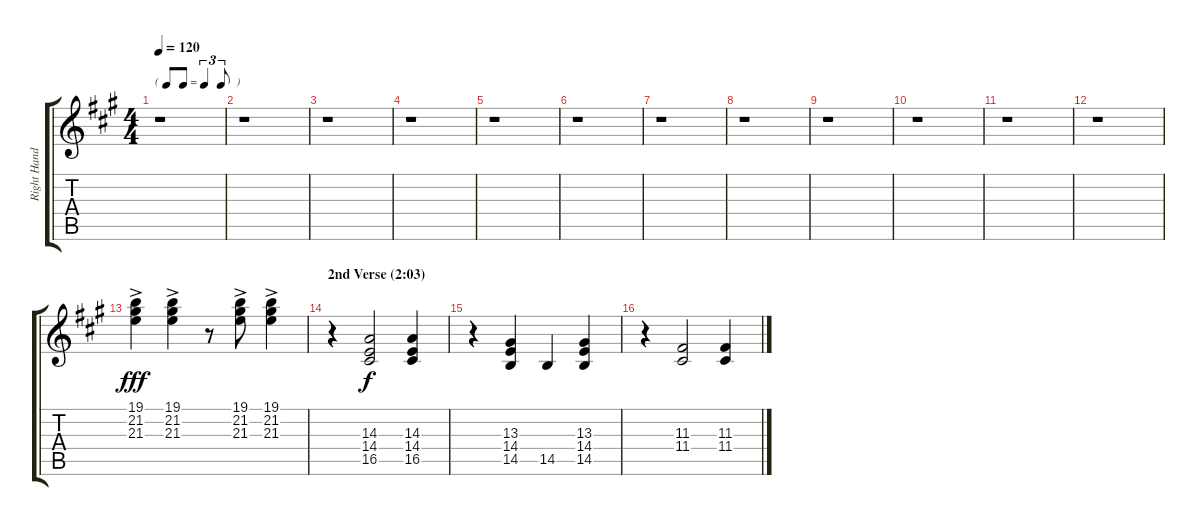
\track ("Right Hand" "Right Hand") {instrument brightacousticpiano}
\staff {score tabs}
\tuning (E4 B3 G3 D3 A2 E2) {hide}
\ts (4 4)
\tf triplet8th
\tempo 120
\clef g2
\ks a
r.1{dy f} |
r.1 |
r.1 |
r.1 |
r.1 |
r.1 |
r.1 |
r.1 |
r.1 |
r.1 |
r.1 |
r.1 |
(19.1{ac} 21.2{ac} 21.3{ac}).4{dy fff} (19.1{ac} 21.2{ac} 21.3{ac}).4 r.8 (19.1{ac} 21.2{ac} 21.3{ac}).8 (19.1{ac} 21.2{ac} 21.3{ac}).4 |
\section ("" "2nd Verse (2:03)")
r.4 (14.3 14.4 16.5).2{dy f} (14.3 14.4 16.5).4 |
r.4 (13.3 14.4 14.5).4 14.5.4 (13.3 14.4 14.5).4 |
r.4 (11.3 11.4).2 (11.3 11.4).4
